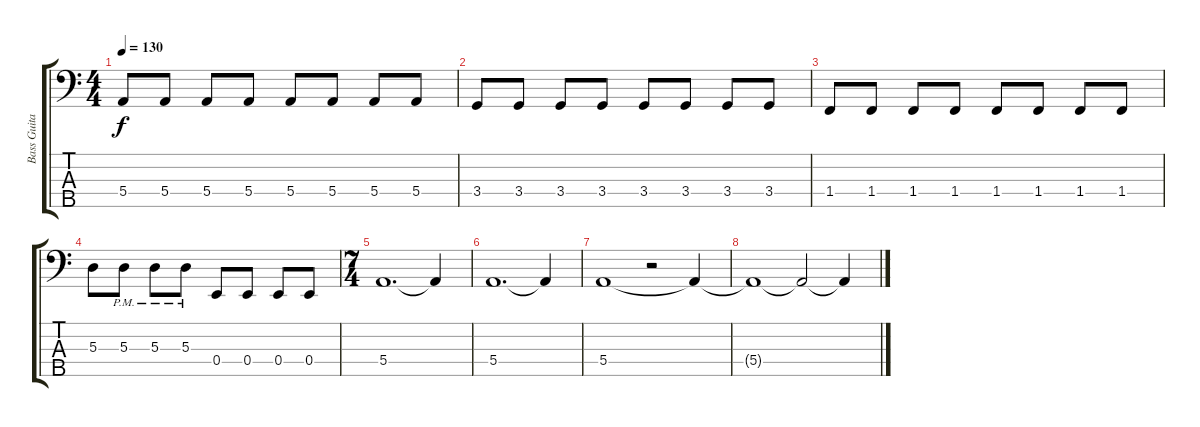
\track ("Bass Guitar" "Bass Guita") {instrument electricbassfinger}
\staff {score tabs}
\tuning (G2 D2 A1 E1 B0) {hide}
\ts (4 4)
\tempo 130
\clef f4
\ks c
5.4.8{dy f} 5.4.8 5.4.8 5.4.8 5.4.8 5.4.8 5.4.8 5.4.8 |
3.4.8 3.4.8 3.4.8 3.4.8 3.4.8 3.4.8 3.4.8 3.4.8 |
1.4.8 1.4.8 1.4.8 1.4.8 1.4.8 1.4.8 1.4.8 1.4.8 |
5.3.8 5.3{pm}.8 5.3{pm}.8 5.3{pm}.8 0.4.8 0.4.8 0.4.8 0.4.8 |
\ts (7 4)
5.4.1{d} 5.4{t}.4 |
5.4.1{d} 5.4{t}.4 |
5.4.1 r.2 5.4{t}.4 |
5.4{t}.1 5.4{t}.2 5.4{t}.4
